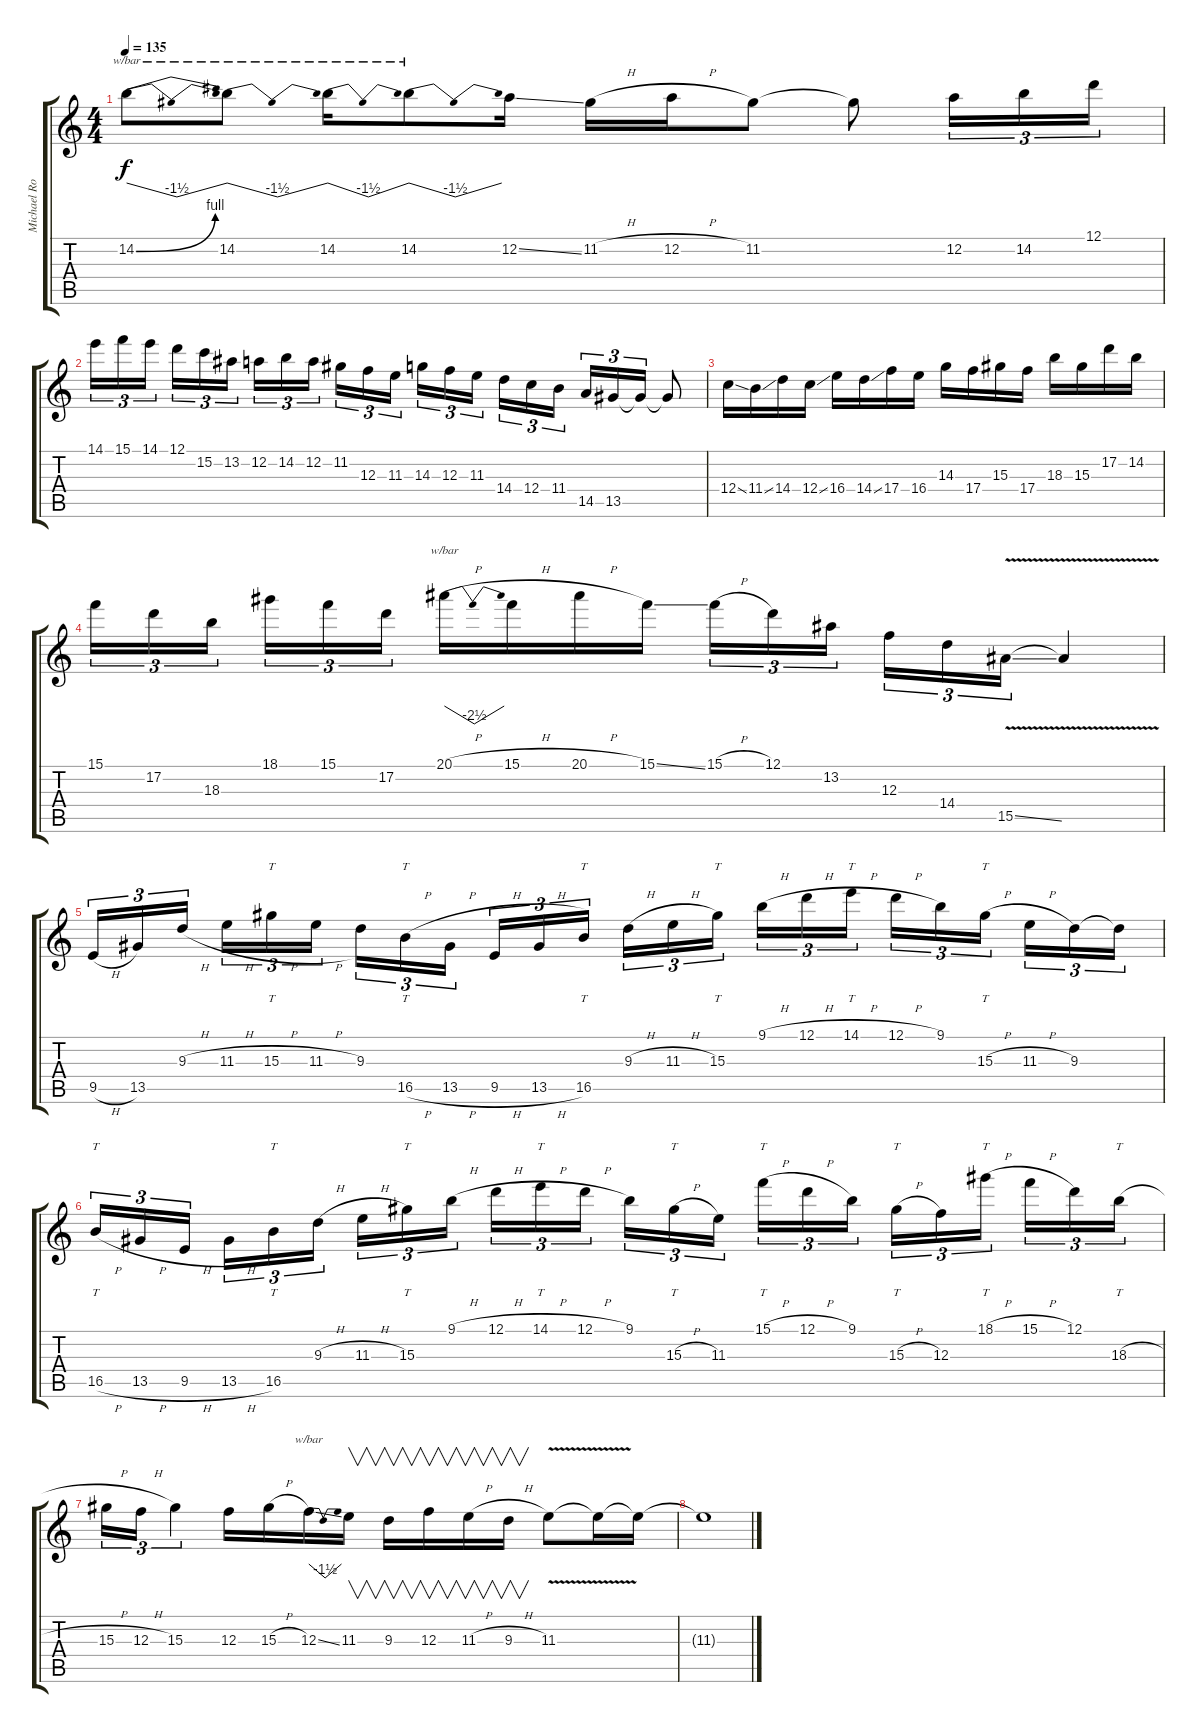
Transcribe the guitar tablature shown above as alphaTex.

\track ("Michael Romeo Solos" "Michael Ro") {instrument distortionguitar}
\staff {score tabs}
\tuning (D4 A3 F3 C3 G2 D2) {hide}
\ts (4 4)
\tempo 135
\clef g2
\ks c
14.2{be (bend 0 0 60 4)}.8{tbe (dip default 0 0 30 -6 60 0) dy f} 14.2.8{tbe (dip default 0 0 30 -6 60 0)} 14.2.16{tbe (dip default 0 0 30 -6 60 0)} 14.2.8{tbe (dip default 0 0 30 -6 60 0)} 12.2{ss}.16 11.2{h}.16 12.2{h}.16 11.2.8 11.2{t}.8 12.2.16{tu (3 2)} 14.2.16{tu (3 2)} 12.1.16{tu (3 2)} |
14.1.16{tu (3 2)} 15.1.16{tu (3 2)} 14.1.16{tu (3 2)} 12.1.16{tu (3 2)} 15.2.16{tu (3 2)} 13.2.16{tu (3 2)} 12.2.16{tu (3 2)} 14.2.16{tu (3 2)} 12.2.16{tu (3 2)} 11.2.16{tu (3 2)} 12.3.16{tu (3 2)} 11.3.16{tu (3 2)} 14.3.16{tu (3 2)} 12.3.16{tu (3 2)} 11.3.16{tu (3 2)} 14.4.16{tu (3 2)} 12.4.16{tu (3 2)} 11.4.16{tu (3 2)} 14.5.16{tu (3 2)} 13.5.16{tu (3 2)} 13.5{t}.16{tu (3 2)} 13.5{t}.8 |
12.4{ss}.16 11.4{ss}.16 14.4.16 12.4{ss}.16 16.4.16 14.4{ss}.16 17.4.16 16.4.16 14.3.16 17.4.16 15.3.16 17.4.16 18.3.16 15.3.16 17.2.16 14.2.16 |
15.1.16{tu (3 2)} 17.2.16{tu (3 2)} 18.3.16{tu (3 2)} 18.1.16{tu (3 2)} 15.1.16{tu (3 2)} 17.2.16{tu (3 2)} 20.1{h}.16{tbe (dip default 0 0 30 -10 60 0)} 15.1{h}.16 20.1{h}.16 15.1{ss}.16 15.1{h}.16{tu (3 2)} 12.1.16{tu (3 2)} 13.2.16{tu (3 2)} 12.3.16{tu (3 2)} 14.4.16{tu (3 2)} 15.5{v ss}.16{tu (3 2)} 15.5{v t}.4 |
9.5{h}.16{tu (3 2) volume 16} 13.5.16{tu (3 2)} 9.3{h}.16{tu (3 2)} 11.3{h}.16{tu (3 2)} 15.3{h}.16{tt tu (3 2)} 11.3{h}.16{tu (3 2)} 9.3.16{tu (3 2)} 16.5{h}.16{tt tu (3 2)} 13.5{h}.16{tu (3 2)} 9.5{h}.16{tu (3 2)} 13.5{h}.16{tu (3 2)} 16.5.16{tt tu (3 2)} 9.3{h}.16{tu (3 2)} 11.3{h}.16{tu (3 2)} 15.3.16{tt tu (3 2)} 9.1{h}.16{tu (3 2)} 12.1{h}.16{tu (3 2)} 14.1{h}.16{tt tu (3 2)} 12.1{h}.16{tu (3 2)} 9.1.16{tu (3 2)} 15.3{h}.16{tt tu (3 2)} 11.3{h}.16{tu (3 2)} 9.3.16{tu (3 2)} 9.3{t}.16{tu (3 2)} |
16.5{h}.16{tt tu (3 2)} 13.5{h}.16{tu (3 2)} 9.5{h}.16{tu (3 2)} 13.5{h}.16{tu (3 2)} 16.5.16{tt tu (3 2)} 9.3{h}.16{tu (3 2)} 11.3{h}.16{tu (3 2)} 15.3.16{tt tu (3 2)} 9.1{h}.16{tu (3 2)} 12.1{h}.16{tu (3 2)} 14.1{h}.16{tt tu (3 2)} 12.1{h}.16{tu (3 2)} 9.1.16{tu (3 2)} 15.3{h}.16{tt tu (3 2)} 11.3.16{tu (3 2)} 15.1{h}.16{tt tu (3 2)} 12.1{h}.16{tu (3 2)} 9.1.16{tu (3 2)} 15.3{h}.16{tt tu (3 2)} 12.3.16{tu (3 2)} 18.1{h}.16{tt tu (3 2)} 15.1{h}.16{tu (3 2)} 12.1.16{tu (3 2)} 18.3{h}.16{tt tu (3 2)} |
15.3{h}.16{tu (3 2) volume 13} 12.3{h}.16{tu (3 2)} 15.3.4{tu (3 2)} 12.3.16 15.3{h}.16 12.3{ss}.16{tbe (dip default 0 0 30 -6 60 0)} 11.3.16{v} 9.3.16{v} 12.3.16{v} 11.3{h}.16{v} 9.3{h}.16{v} 11.3{v}.8 11.3{t}.16 11.3{t}.16 |
11.3{t}.1
